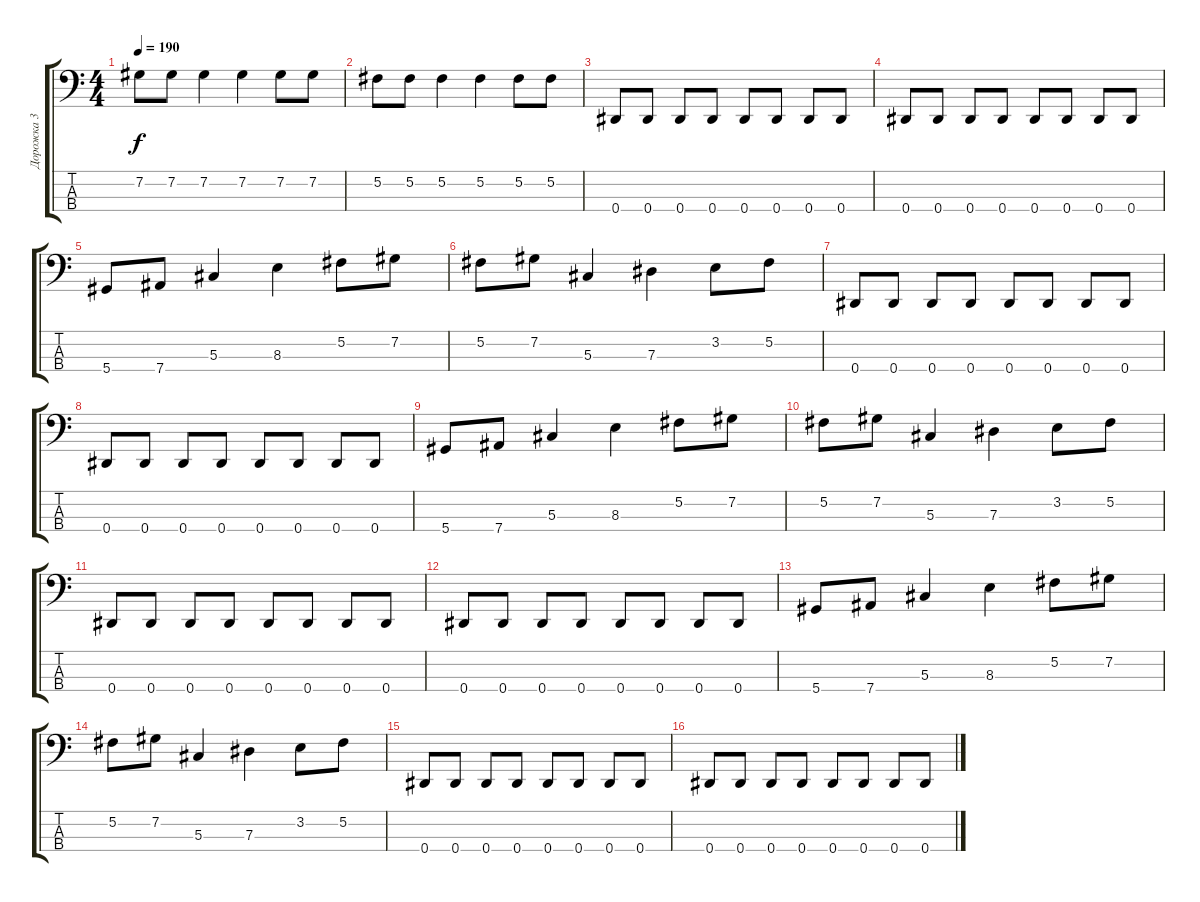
\track ("Дорожка 3" "Дорожка 3") {instrument electricbasspick}
\staff {score tabs}
\tuning (Gb2 Db2 Ab1 Eb1) {hide}
\ts (4 4)
\tempo 190
\clef f4
\ks c
7.2.8{dy f volume 11} 7.2.8 7.2.4 7.2.4 7.2.8 7.2.8 |
5.2.8 5.2.8 5.2.4 5.2.4 5.2.8 5.2.8 |
0.4.8{volume 14} 0.4.8 0.4.8 0.4.8 0.4.8 0.4.8 0.4.8 0.4.8 |
0.4.8 0.4.8 0.4.8 0.4.8 0.4.8 0.4.8 0.4.8 0.4.8 |
5.4.8{volume 11} 7.4.8 5.3.4 8.3.4 5.2.8 7.2.8 |
5.2.8 7.2.8 5.3.4 7.3.4 3.2.8 5.2.8 |
0.4.8{volume 14} 0.4.8 0.4.8 0.4.8 0.4.8 0.4.8 0.4.8 0.4.8 |
0.4.8 0.4.8 0.4.8 0.4.8 0.4.8 0.4.8 0.4.8 0.4.8 |
5.4.8{volume 11} 7.4.8 5.3.4 8.3.4 5.2.8 7.2.8 |
5.2.8 7.2.8 5.3.4 7.3.4 3.2.8 5.2.8 |
0.4.8{volume 14} 0.4.8 0.4.8 0.4.8 0.4.8 0.4.8 0.4.8 0.4.8 |
0.4.8 0.4.8 0.4.8 0.4.8 0.4.8 0.4.8 0.4.8 0.4.8 |
5.4.8{volume 11} 7.4.8 5.3.4 8.3.4 5.2.8 7.2.8 |
5.2.8 7.2.8 5.3.4 7.3.4 3.2.8 5.2.8 |
0.4.8{volume 14} 0.4.8 0.4.8 0.4.8 0.4.8 0.4.8 0.4.8 0.4.8 |
0.4.8 0.4.8 0.4.8 0.4.8 0.4.8 0.4.8 0.4.8 0.4.8
